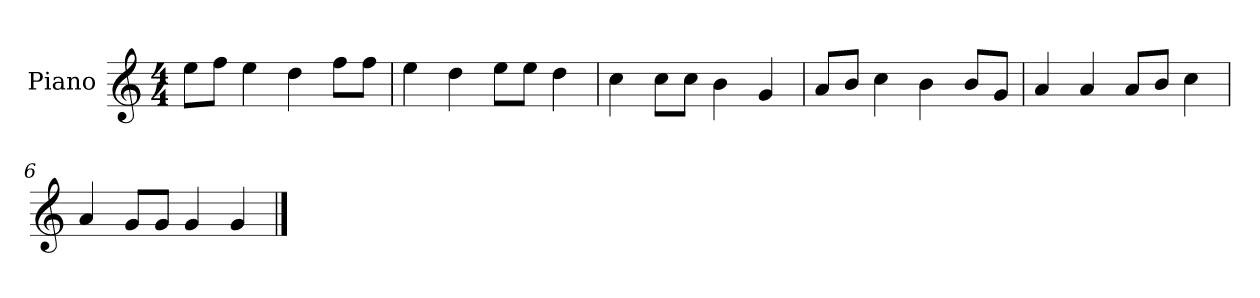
**kern
*part1
*staff1
*I"Piano
*I'P-no
*clefG2
*k[]
*M4/4
*MM90
=1
8ee\L
8ff\J
4ee\
4dd\
8ff\L
8ff\J
=2
4ee\
4dd\
8ee\L
8ee\J
4dd\
=3
4cc\
8cc\L
8cc\J
4b\
4g/
=4
8a/L
8b/J
4cc\
4b\
8b/L
8g/J
=5
4a/
4a/
8a/L
8b/J
4cc\
=6
4a/
8g/L
8g/J
4g/
4g/
==
*-
